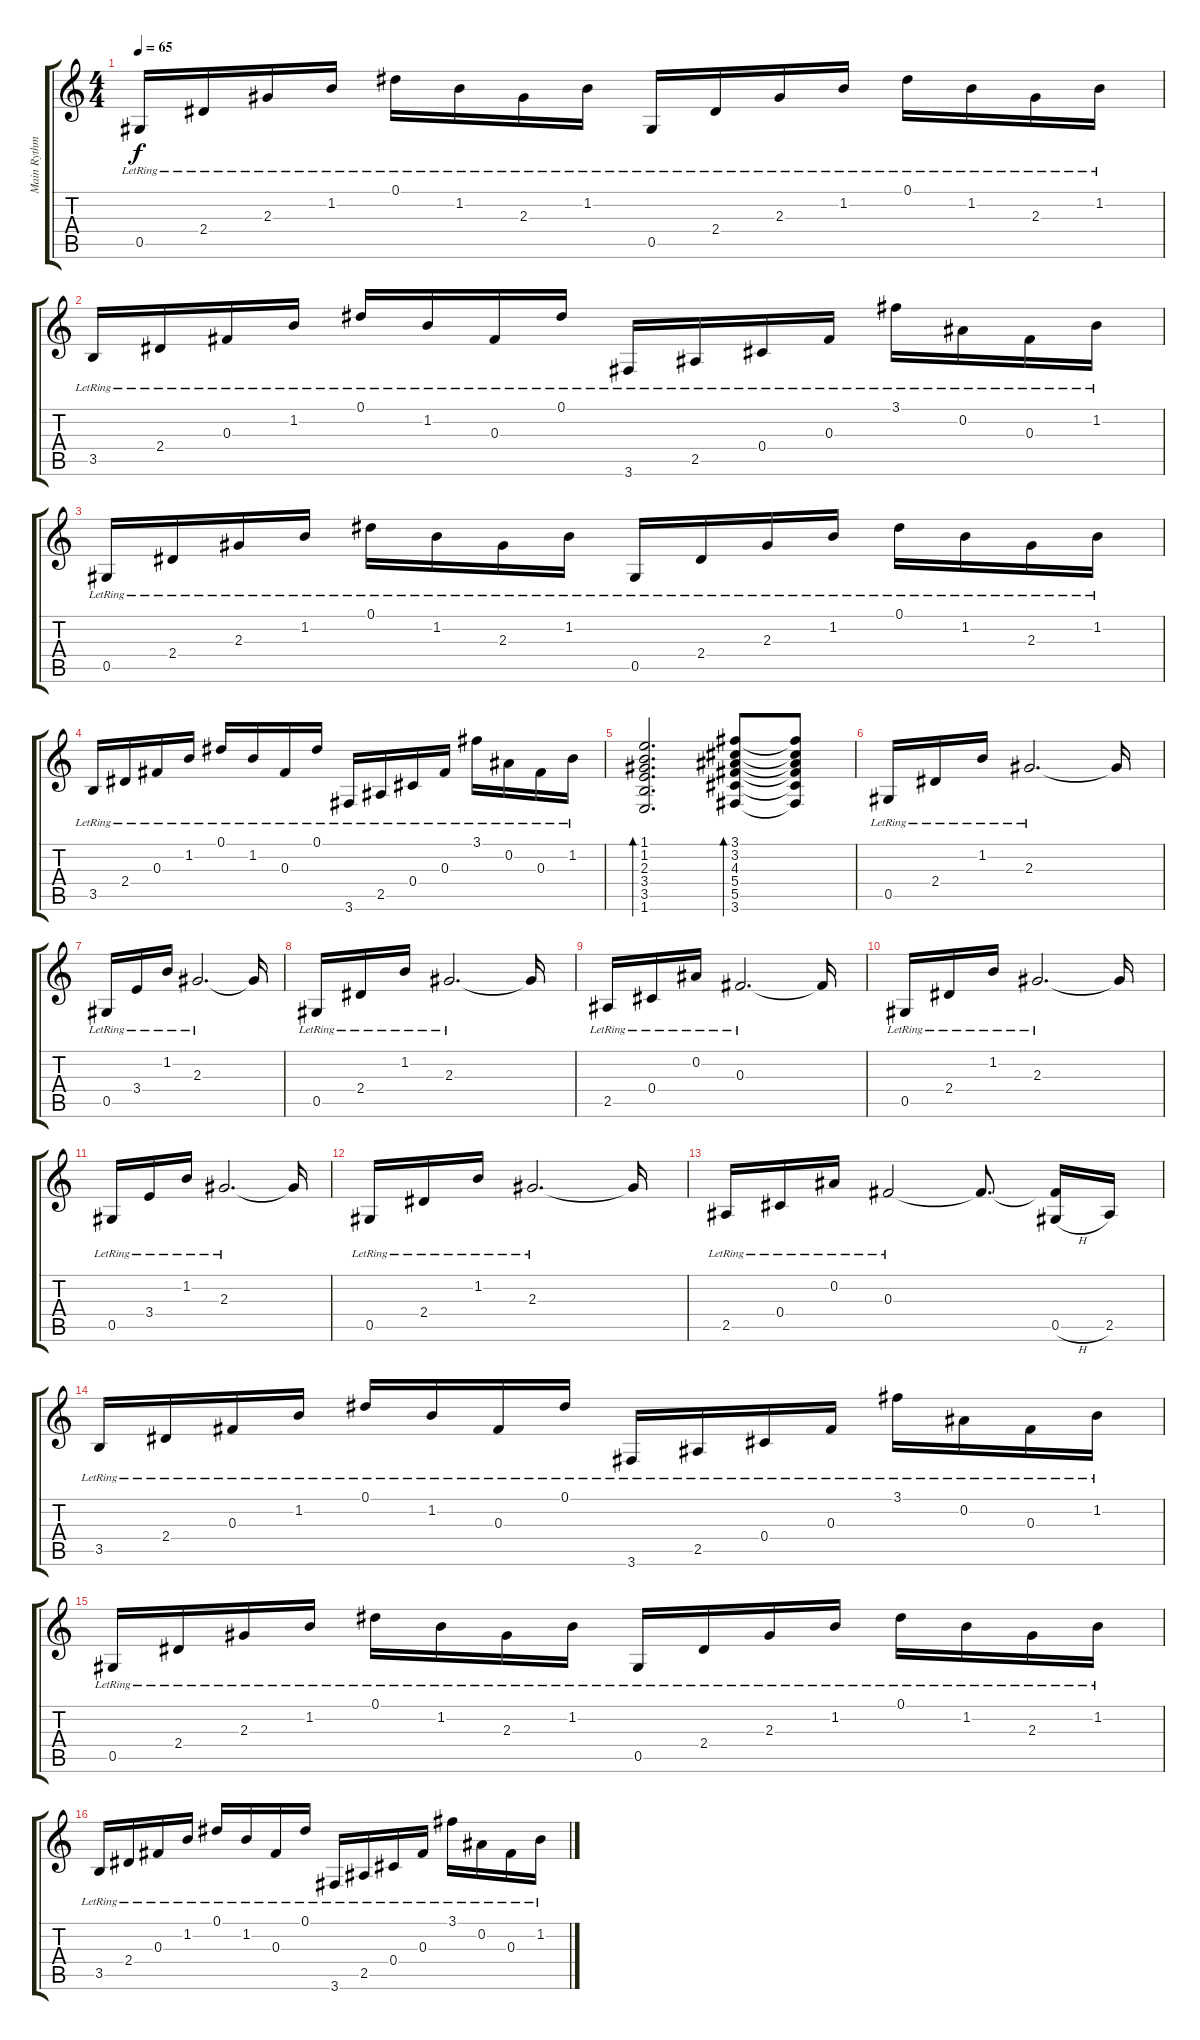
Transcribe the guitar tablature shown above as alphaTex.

\track ("Main Rythm" "Main Rythm") {instrument acousticguitarsteel}
\staff {score tabs}
\tuning (Eb4 Bb3 Gb3 Db3 Ab2 Eb2) {hide}
\ts (4 4)
\tempo 65
\clef g2
\ks c
0.5{lr}.16{dy f} 2.4{lr}.16 2.3{lr}.16 1.2{lr}.16 0.1{lr}.16 1.2{lr}.16 2.3{lr}.16 1.2{lr}.16 0.5{lr}.16 2.4{lr}.16 2.3{lr}.16 1.2{lr}.16 0.1{lr}.16 1.2{lr}.16 2.3{lr}.16 1.2{lr}.16 |
3.5{lr}.16 2.4{lr}.16 0.3{lr}.16 1.2{lr}.16 0.1{lr}.16 1.2{lr}.16 0.3{lr}.16 0.1{lr}.16 3.6{lr}.16 2.5{lr}.16 0.4{lr}.16 0.3{lr}.16 3.1{lr}.16 0.2{lr}.16 0.3{lr}.16 1.2{lr}.16 |
0.5{lr}.16 2.4{lr}.16 2.3{lr}.16 1.2{lr}.16 0.1{lr}.16 1.2{lr}.16 2.3{lr}.16 1.2{lr}.16 0.5{lr}.16 2.4{lr}.16 2.3{lr}.16 1.2{lr}.16 0.1{lr}.16 1.2{lr}.16 2.3{lr}.16 1.2{lr}.16 |
3.5{lr}.16 2.4{lr}.16 0.3{lr}.16 1.2{lr}.16 0.1{lr}.16 1.2{lr}.16 0.3{lr}.16 0.1{lr}.16 3.6{lr}.16 2.5{lr}.16 0.4{lr}.16 0.3{lr}.16 3.1{lr}.16 0.2{lr}.16 0.3{lr}.16 1.2{lr}.16 |
(1.1 1.2 2.3 3.4 3.5 1.6).2{d bd 120} (3.1 3.2 4.3 5.4 5.5 3.6).8{bd 240} (3.1{t} 3.2{t} 4.3{t} 5.4{t} 5.5{t} 3.6{t}).8 |
0.5{lr}.16 2.4{lr}.16 1.2{lr}.16 2.3{lr}.2{d} 2.3{t}.16 |
0.5{lr}.16 3.4{lr}.16 1.2{lr}.16 2.3{lr}.2{d} 2.3{t}.16 |
0.5{lr}.16 2.4{lr}.16 1.2{lr}.16 2.3{lr}.2{d} 2.3{t}.16 |
2.5{lr}.16 0.4{lr}.16 0.2{lr}.16 0.3{lr}.2{d} 0.3{t}.16 |
0.5{lr}.16 2.4{lr}.16 1.2{lr}.16 2.3{lr}.2{d} 2.3{t}.16 |
0.5{lr}.16 3.4{lr}.16 1.2{lr}.16 2.3{lr}.2{d} 2.3{t}.16 |
0.5{lr}.16 2.4{lr}.16 1.2{lr}.16 2.3{lr}.2{d} 2.3{t}.16 |
2.5{lr}.16 0.4{lr}.16 0.2{lr}.16 0.3{lr}.2 0.3{t}.8{d} (0.3{t} 0.5{h}).16 2.5.16 |
3.5{lr}.16 2.4{lr}.16 0.3{lr}.16 1.2{lr}.16 0.1{lr}.16 1.2{lr}.16 0.3{lr}.16 0.1{lr}.16 3.6{lr}.16 2.5{lr}.16 0.4{lr}.16 0.3{lr}.16 3.1{lr}.16 0.2{lr}.16 0.3{lr}.16 1.2{lr}.16 |
0.5{lr}.16 2.4{lr}.16 2.3{lr}.16 1.2{lr}.16 0.1{lr}.16 1.2{lr}.16 2.3{lr}.16 1.2{lr}.16 0.5{lr}.16 2.4{lr}.16 2.3{lr}.16 1.2{lr}.16 0.1{lr}.16 1.2{lr}.16 2.3{lr}.16 1.2{lr}.16 |
3.5{lr}.16 2.4{lr}.16 0.3{lr}.16 1.2{lr}.16 0.1{lr}.16 1.2{lr}.16 0.3{lr}.16 0.1{lr}.16 3.6{lr}.16 2.5{lr}.16 0.4{lr}.16 0.3{lr}.16 3.1{lr}.16 0.2{lr}.16 0.3{lr}.16 1.2{lr}.16
